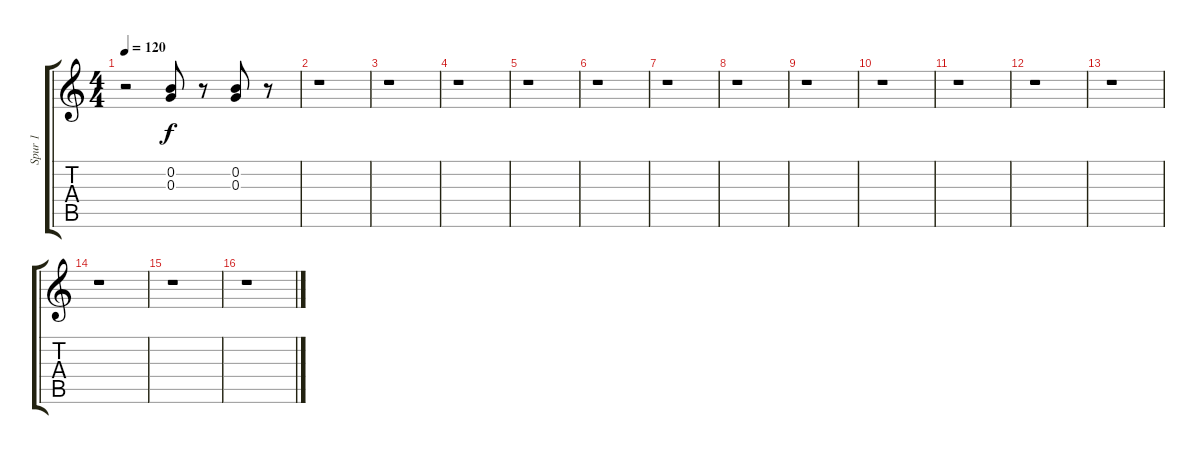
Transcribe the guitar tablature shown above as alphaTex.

\track ("Spur 1" "Spur 1") {instrument overdrivenguitar}
\staff {score tabs}
\tuning (E4 B3 G3 D3 A2 E2) {hide}
\ts (4 4)
\tempo 120
\clef g2
\ks c
r.2{dy f instrument overdrivenguitar} (0.2 0.3).8 r.8 (0.2 0.3).8 r.8 |
r.1 |
r.1 |
r.1 |
r.1 |
r.1 |
r.1 |
r.1 |
r.1 |
r.1 |
r.1 |
r.1 |
r.1 |
r.1 |
r.1 |
r.1
